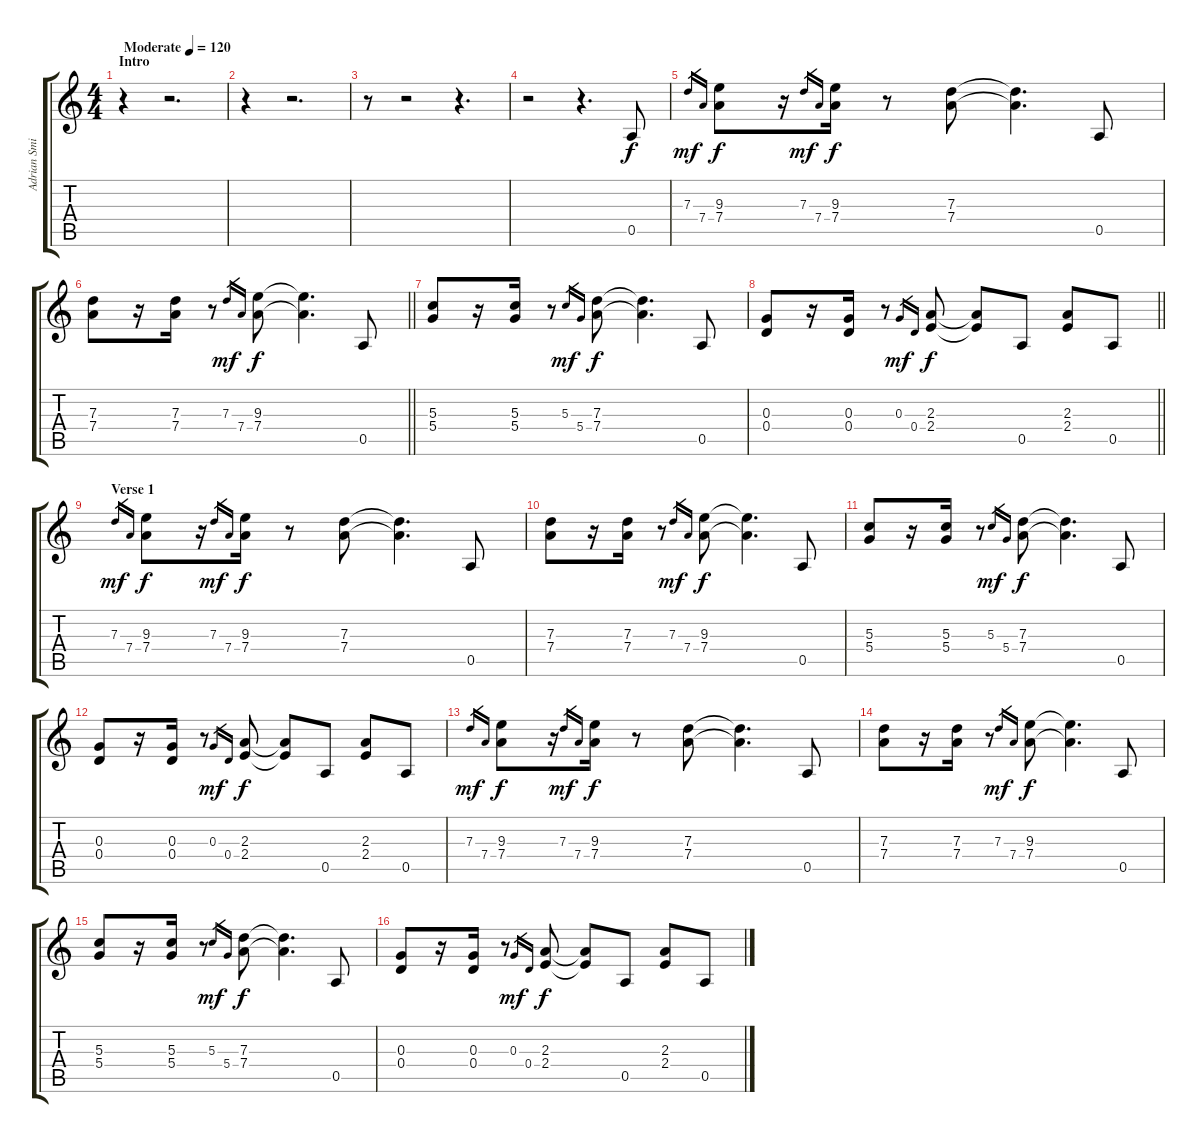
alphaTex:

\track ("Adrian Smith" "Adrian Smi") {instrument overdrivenguitar}
\staff {score tabs}
\tuning (E4 B3 G3 D3 A2 E2) {hide}
\ts (4 4)
\section ("" "Intro")
\tempo (120 "Moderate")
\clef g2
\ks c
r.4{dy f instrument overdrivenguitar} r.2{d} |
r.4 r.2{d} |
r.8 r.2 r.4{d} |
r.2 r.4{d} 0.5.8 |
7.3.16{gr dy mf} 7.4.16{gr} (9.3 7.4).8{dy f} r.16 7.3.16{gr dy mf} 7.4.16{gr} (9.3 7.4).16{dy f} r.8 (7.3 7.4).8 (7.3{t} 7.4{t}).4{d} 0.5.8 |
\barLineRight lightlight
(7.3 7.4).8 r.16 (7.3 7.4).16 r.8 7.3.16{gr dy mf} 7.4.16{gr} (9.3 7.4).8{dy f} (9.3{t} 7.4{t}).4{d} 0.5.8 |
(5.3 5.4).8 r.16 (5.3 5.4).16 r.8 5.3.16{gr dy mf} 5.4.16{gr} (7.3 7.4).8{dy f} (7.3{t} 7.4{t}).4{d} 0.5.8 |
\barLineRight lightlight
(0.3 0.4).8 r.16 (0.3 0.4).16 r.8 0.3.16{gr dy mf} 0.4.16{gr} (2.3 2.4).8{dy f} (2.3{t} 2.4{t}).8 0.5.8 (2.3 2.4).8 0.5.8 |
\section ("" "Verse 1")
7.3.16{gr dy mf} 7.4.16{gr} (9.3 7.4).8{dy f} r.16 7.3.16{gr dy mf} 7.4.16{gr} (9.3 7.4).16{dy f} r.8 (7.3 7.4).8 (7.3{t} 7.4{t}).4{d} 0.5.8 |
(7.3 7.4).8 r.16 (7.3 7.4).16 r.8 7.3.16{gr dy mf} 7.4.16{gr} (9.3 7.4).8{dy f} (9.3{t} 7.4{t}).4{d} 0.5.8 |
(5.3 5.4).8 r.16 (5.3 5.4).16 r.8 5.3.16{gr dy mf} 5.4.16{gr} (7.3 7.4).8{dy f} (7.3{t} 7.4{t}).4{d} 0.5.8 |
(0.3 0.4).8 r.16 (0.3 0.4).16 r.8 0.3.16{gr dy mf} 0.4.16{gr} (2.3 2.4).8{dy f} (2.3{t} 2.4{t}).8 0.5.8 (2.3 2.4).8 0.5.8 |
7.3.16{gr dy mf} 7.4.16{gr} (9.3 7.4).8{dy f} r.16 7.3.16{gr dy mf} 7.4.16{gr} (9.3 7.4).16{dy f} r.8 (7.3 7.4).8 (7.3{t} 7.4{t}).4{d} 0.5.8 |
(7.3 7.4).8 r.16 (7.3 7.4).16 r.8 7.3.16{gr dy mf} 7.4.16{gr} (9.3 7.4).8{dy f} (9.3{t} 7.4{t}).4{d} 0.5.8 |
(5.3 5.4).8 r.16 (5.3 5.4).16 r.8 5.3.16{gr dy mf} 5.4.16{gr} (7.3 7.4).8{dy f} (7.3{t} 7.4{t}).4{d} 0.5.8 |
(0.3 0.4).8 r.16 (0.3 0.4).16 r.8 0.3.16{gr dy mf} 0.4.16{gr} (2.3 2.4).8{dy f} (2.3{t} 2.4{t}).8 0.5.8 (2.3 2.4).8 0.5.8
